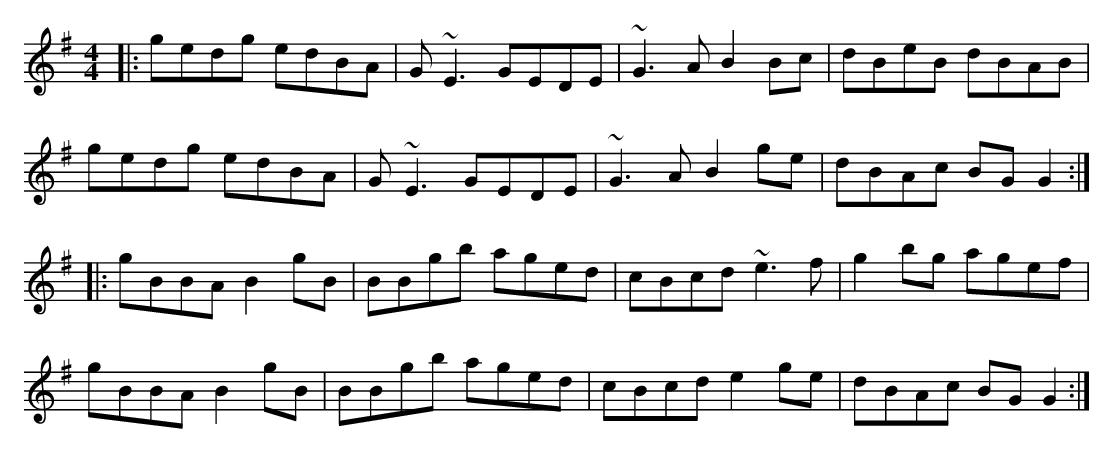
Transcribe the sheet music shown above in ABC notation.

X:1
M:4/4
K:G
|:gedg edBA|G~E3 GEDE|~G3A B2Bc|dBeB dBAB|
gedg edBA|G~E3 GEDE|~G3A B2 ge|dBAc BGG2:|
|:gBBA B2gB|BBgb aged|cBcd ~e3f|g2bg agef|
gBBA B2gB|BBgb aged|cBcd e2ge|dBAc BGG2:|
